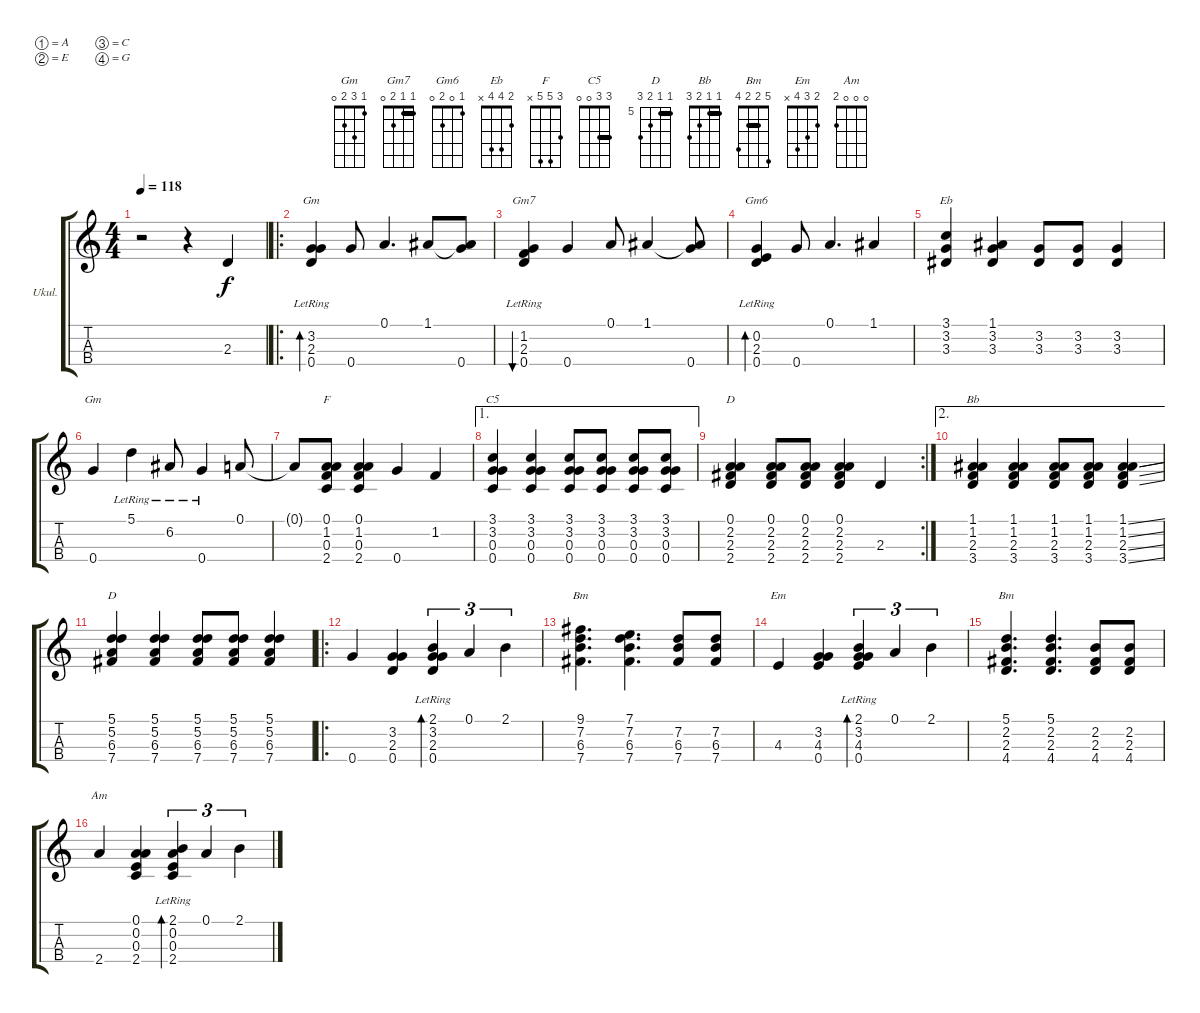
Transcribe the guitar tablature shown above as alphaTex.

\defaultSystemsLayout 4
\bracketExtendMode groupsimilarinstruments
\firstSystemTrackNameOrientation horizontal
\otherSystemsTrackNameOrientation horizontal
\track ("Ukulele" "Ukul.") {instrument shamisen}
\staff {score tabs}
\tuning (A4 E4 C4 G4)
\chord ("Gm" 1 3 2 0)
\chord ("Gm7" 1 1 2 0) {barre 1}
\chord ("Gm6" 1 0 2 0)
\chord ("Eb" 2 4 4 x)
\chord ("F" 3 5 5 x)
\chord ("C5" 3 3 0 0) {barre 3}
\chord ("D" 0 2 2 2)
\chord ("Bb" 1 1 2 3) {barre 1}
\chord ("D" 5 5 6 7) {firstfret 5 barre 5}
\chord ("Bm" 9 7 6 7) {firstfret 6}
\chord ("Em" 2 3 4 x)
\chord ("Bm" 5 2 2 4) {barre 2}
\chord ("Am" 0 0 0 2)
\ts (4 4)
\tempo 118
\clef g2
\ks c
r.2{dy f instrument shamisen} r.4 2.3.4 |
\ro
(0.4 2.3{lr} 3.2).4{bd 120 ch "Gm"} 0.4.8 0.1.4{d} 1.1.8 (0.4 1.1{t}).8 |
(0.4 2.3{lr} 1.2).4{bu 121 ch "Gm7"} 0.4.4 0.1.8 1.1.4 (0.4 1.1{t}).8 |
(0.4 2.3{lr} 0.2).4{bd 115 ch "Gm6"} 0.4.8 0.1.4{d} 1.1.4 |
(3.1 3.2 3.3).4{ch "Eb"} (1.1 3.2 3.3).4 (3.3 3.2).8 (3.2 3.3).8 (3.3 3.2).4 |
0.4.4{ch "Gm"} 5.1{lr}.4 6.2{lr}.8 0.4{lr}.4 0.1.8 |
0.1{t}.8 (0.1 1.2 0.3 2.4).8{ch "F"} (2.4 0.3 1.2 0.1).4 0.4.4 1.2.4 |
\ae 1
(3.1 3.2 0.3 0.4).4{ch "C5"} (0.4 0.3 3.2 3.1).4 (0.4 0.3 3.2 3.1).8 (0.4 0.3 3.2 3.1).8 (0.4 0.3 3.2 3.1).8 (0.4 0.3 3.2 3.1).8 |
\rc 2
(2.4 2.3 2.2 0.1).4{ch "D"} (2.4 2.3 2.2 0.1).8 (2.4 2.3 2.2 0.1).8 (2.4 2.3 2.2 0.1).4 2.3.4 |
\ae 2
(1.1 1.2 2.3 3.4).4{ch "Bb"} (1.1 1.2 2.3 3.4).4 (1.1 1.2 2.3 3.4).8 (1.1 1.2 2.3 3.4).8 (1.1{ss} 1.2{ss} 2.3{ss} 3.4{ss}).4 |
(5.1 5.2 6.3 7.4).4{ch "D"} (5.1 5.2 6.3 7.4).4 (5.1 5.2 6.3 7.4).8 (5.1 5.2 6.3 7.4).8 (5.1 5.2 6.3 7.4).4 |
\ro
0.4.4 (2.3 3.2 0.4).4 (2.1 3.2 2.3{lr} 0.4).4{tu (3 2) bd 119} 0.1.4{tu (3 2)} 2.1.4{tu (3 2)} |
(9.1 7.2 6.3 7.4).4{d ch "Bm"} (7.4 6.3 7.2 7.1).4{d} (7.2 6.3 7.4).8 (7.4 6.3 7.2).8 |
4.3.4{ch "Em"} (4.3 3.2 0.4).4 (4.3{lr} 3.2{lr} 2.1{lr} 0.4{lr}).4{tu (3 2) bd 119} 0.1.4{tu (3 2)} 2.1.4{tu (3 2)} |
(5.1 2.2 2.3 4.4).4{d ch "Bm"} (4.4 2.3 2.2 5.1).4{d} (2.2 2.3 4.4).8 (4.4 2.3 2.2).8 |
2.4.4{ch "Am"} (0.3 0.2 2.4 0.1).4 (0.3{lr} 0.2{lr} 2.1{lr} 2.4{lr}).4{tu (3 2) bd 119} 0.1.4{tu (3 2)} 2.1.4{tu (3 2)}
